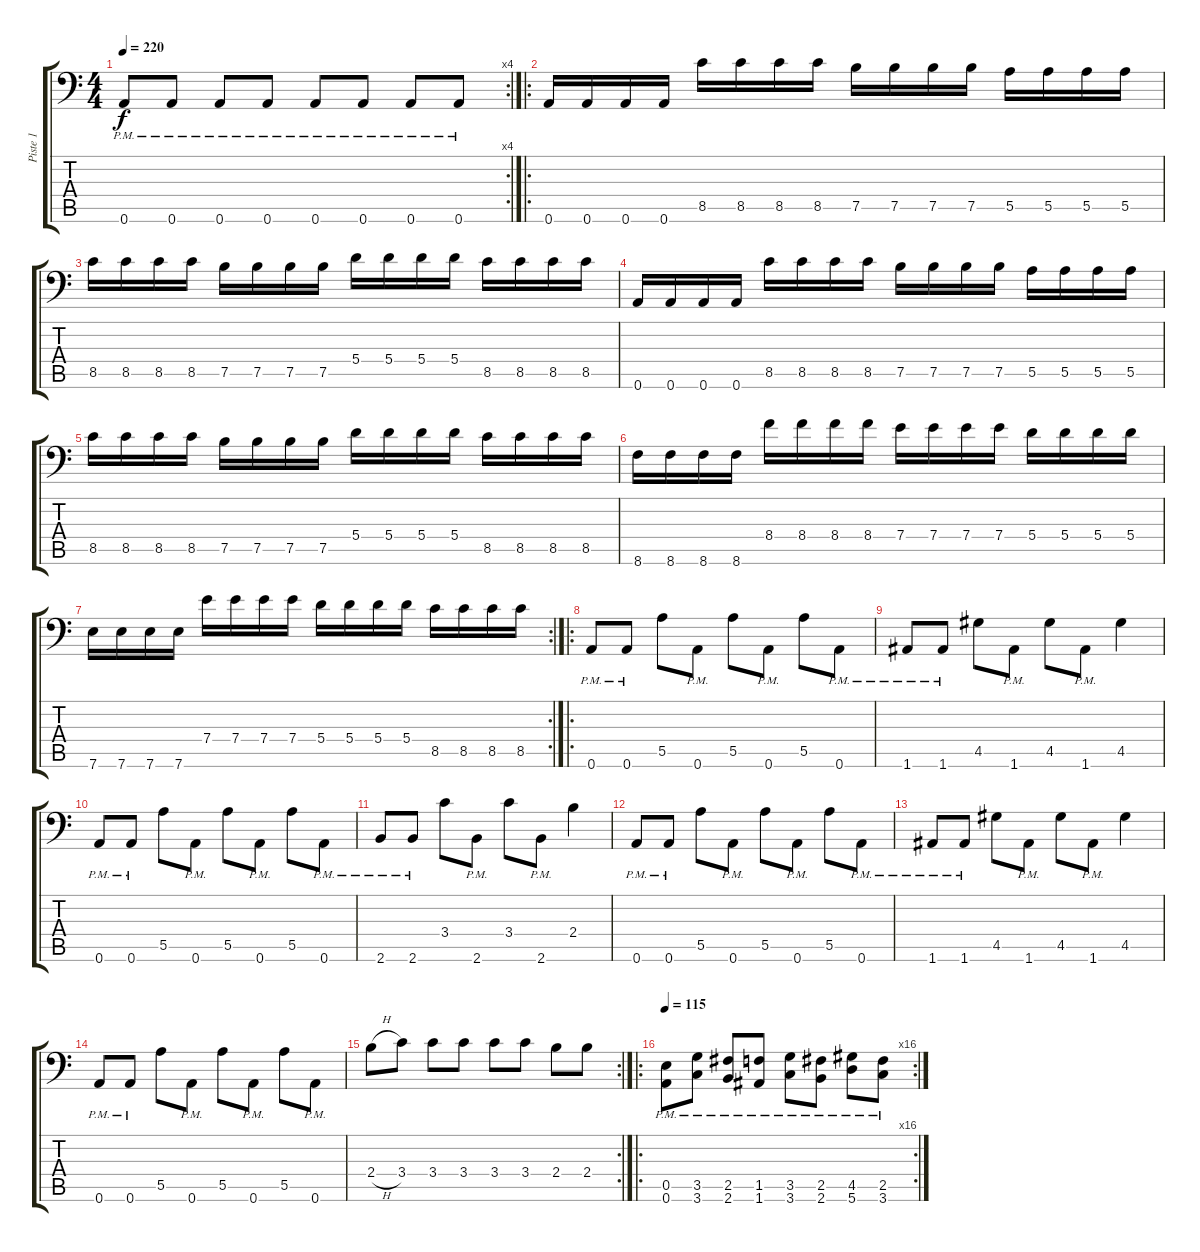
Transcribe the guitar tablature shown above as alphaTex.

\track ("Piste 1" "Piste 1") {instrument overdrivenguitar}
\staff {score tabs}
\tuning (B3 Gb3 D3 A2 E2 A1) {hide}
\rc 4
\ts (4 4)
\tempo 220
\clef f4
\ks c
0.6{pm}.8{dy f} 0.6{pm}.8 0.6{pm}.8 0.6{pm}.8 0.6{pm}.8 0.6{pm}.8 0.6{pm}.8 0.6{pm}.8 |
\ro
0.6.16 0.6.16 0.6.16 0.6.16 8.5.16 8.5.16 8.5.16 8.5.16 7.5.16 7.5.16 7.5.16 7.5.16 5.5.16 5.5.16 5.5.16 5.5.16 |
8.5.16 8.5.16 8.5.16 8.5.16 7.5.16 7.5.16 7.5.16 7.5.16 5.4.16 5.4.16 5.4.16 5.4.16 8.5.16 8.5.16 8.5.16 8.5.16 |
0.6.16 0.6.16 0.6.16 0.6.16 8.5.16 8.5.16 8.5.16 8.5.16 7.5.16 7.5.16 7.5.16 7.5.16 5.5.16 5.5.16 5.5.16 5.5.16 |
8.5.16 8.5.16 8.5.16 8.5.16 7.5.16 7.5.16 7.5.16 7.5.16 5.4.16 5.4.16 5.4.16 5.4.16 8.5.16 8.5.16 8.5.16 8.5.16 |
8.6.16 8.6.16 8.6.16 8.6.16 8.4.16 8.4.16 8.4.16 8.4.16 7.4.16 7.4.16 7.4.16 7.4.16 5.4.16 5.4.16 5.4.16 5.4.16 |
\rc 2
7.6.16 7.6.16 7.6.16 7.6.16 7.4.16 7.4.16 7.4.16 7.4.16 5.4.16 5.4.16 5.4.16 5.4.16 8.5.16 8.5.16 8.5.16 8.5.16 |
\ro
0.6{pm}.8 0.6{pm}.8 5.5.8 0.6{pm}.8 5.5.8 0.6{pm}.8 5.5.8 0.6{pm}.8 |
1.6{pm}.8 1.6{pm}.8 4.5.8 1.6{pm}.8 4.5.8 1.6{pm}.8 4.5.4 |
0.6{pm}.8 0.6{pm}.8 5.5.8 0.6{pm}.8 5.5.8 0.6{pm}.8 5.5.8 0.6{pm}.8 |
2.6{pm}.8 2.6{pm}.8 3.4.8 2.6{pm}.8 3.4.8 2.6{pm}.8 2.4.4 |
0.6{pm}.8 0.6{pm}.8 5.5.8 0.6{pm}.8 5.5.8 0.6{pm}.8 5.5.8 0.6{pm}.8 |
1.6{pm}.8 1.6{pm}.8 4.5.8 1.6{pm}.8 4.5.8 1.6{pm}.8 4.5.4 |
0.6{pm}.8 0.6{pm}.8 5.5.8 0.6{pm}.8 5.5.8 0.6{pm}.8 5.5.8 0.6{pm}.8 |
\rc 2
2.4{h}.8 3.4.8 3.4.8 3.4.8 3.4.8 3.4.8 2.4.8 2.4.8 |
\ro
\rc 16
\tempo 115
(0.5{pm} 0.6{pm}).8 (3.5{pm} 3.6{pm}).8 (2.5{pm} 2.6{pm}).8 (1.5{pm} 1.6{pm}).8 (3.5{pm} 3.6{pm}).8 (2.5{pm} 2.6{pm}).8 (4.5{pm} 5.6{pm}).8 (2.5{pm} 3.6{pm}).8
